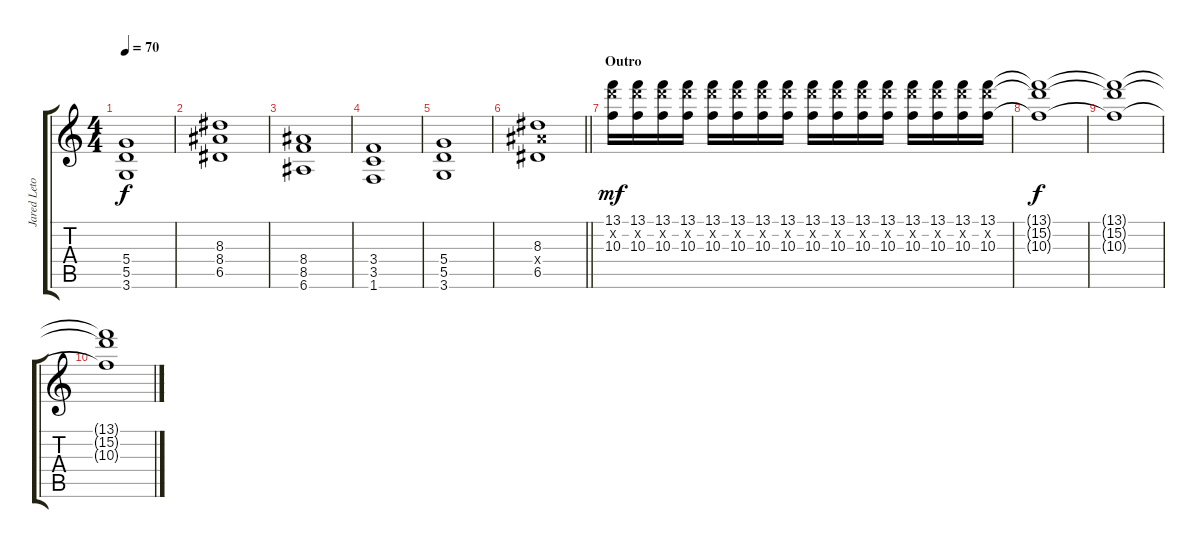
\track ("Jared Leto (Rhythm Guitar)" "Jared Leto") {instrument electricguitarclean}
\staff {score tabs}
\tuning (E4 B3 G3 D3 A2 E2) {hide}
\ts (4 4)
\tempo 70
\clef g2
\ks c
(5.4 5.5 3.6).1{dy f} |
(8.3 8.4 6.5).1 |
(8.4 8.5 6.6).1 |
(3.4 3.5 1.6).1 |
(5.4 5.5 3.6).1 |
\barLineRight lightlight
(8.3 8.4{x} 6.5).1 |
\section ("" "Outro")
(13.1 15.2{x} 10.3).16{dy mf} (13.1 15.2{x} 10.3).16 (13.1 15.2{x} 10.3).16 (13.1 15.2{x} 10.3).16 (13.1 15.2{x} 10.3).16 (13.1 15.2{x} 10.3).16 (13.1 15.2{x} 10.3).16 (13.1 15.2{x} 10.3).16 (13.1 15.2{x} 10.3).16 (13.1 15.2{x} 10.3).16 (13.1 15.2{x} 10.3).16 (13.1 15.2{x} 10.3).16 (13.1 15.2{x} 10.3).16 (13.1 15.2{x} 10.3).16 (13.1 15.2{x} 10.3).16 (13.1 15.2{x} 10.3).16 |
(13.1{t} 15.2{t} 10.3{t}).1{dy f} |
(13.1{t} 15.2{t} 10.3{t}).1 |
(13.1{t} 15.2{t} 10.3{t}).1
